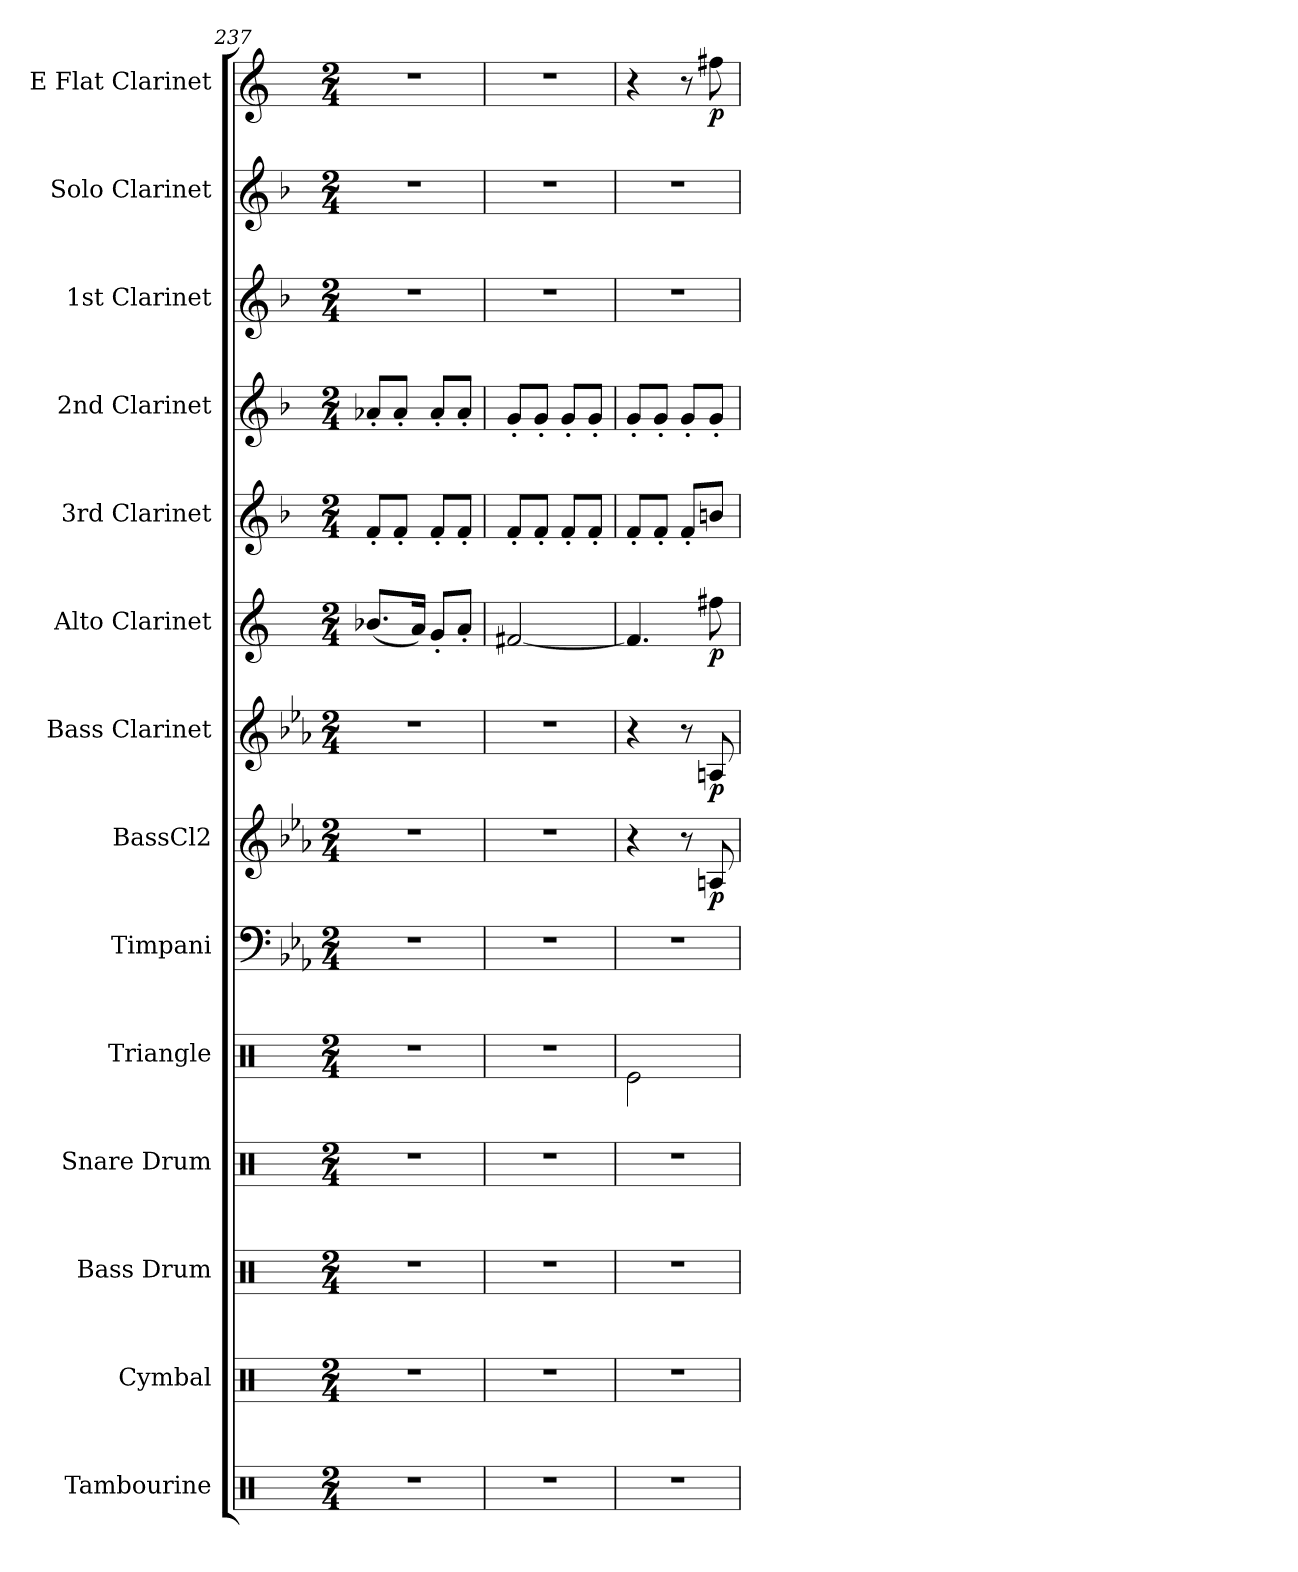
**kern	**kern	**kern	**kern	**kern	**kern	**kern	**dynam	**kern	**dynam	**kern	**dynam	**kern	**kern	**kern	**kern	**kern	**dynam
*part14	*part13	*part12	*part11	*part10	*part9	*part8	*part8	*part7	*part7	*part6	*part6	*part5	*part4	*part3	*part2	*part1	*part1
*staff14	*staff13	*staff12	*staff11	*staff10	*staff9	*staff8	*staff8	*staff7	*staff7	*staff6	*staff6	*staff5	*staff4	*staff3	*staff2	*staff1	*staff1
*I"Tambourine	*I"Cymbal	*I"Bass Drum	*I"Snare Drum	*I"Triangle	*I"Timpani	*I"BassCl2	*	*I"Bass Clarinet	*	*I"Alto Clarinet	*	*I"3rd Clarinet	*I"2nd Clarinet	*I"1st Clarinet	*I"Solo Clarinet	*I"E Flat Clarinet	*
*I'Tamb.	*I'Cym.	*I'B. Dr.	*I'Sn. Dr.	*I'Trgl.	*I'Timp.	*I'B. Cl2	*	*I'B. Cl.	*	*I'A. Cl.	*	*I'3rdCl.	*I'2nd Cl.	*I'1stCl.	*I'SoloCl.	*	*
*clefX	*clefX	*clefX	*clefX	*clefX	*clefF4	*clefG2	*	*clefG2	*	*clefG2	*	*clefG2	*clefG2	*clefG2	*clefG2	*clefG2	*
*	*	*	*	*	*	*ITrd8c14	*	*ITrd8c14	*	*ITrd5c9	*	*ITrd1c2	*ITrd1c2	*ITrd1c2	*ITrd1c2	*ITrd-2c-3	*
*k[]	*k[]	*k[]	*k[]	*k[]	*k[b-e-a-]	*k[b-e-a-]	*	*k[b-e-a-]	*	*k[b-e-a-]	*	*k[b-e-a-]	*k[b-e-a-]	*k[b-e-a-]	*k[b-e-a-]	*k[b-e-a-]	*
*M2/4	*M2/4	*M2/4	*M2/4	*M2/4	*M2/4	*M2/4	*	*M2/4	*	*M2/4	*	*M2/4	*M2/4	*M2/4	*M2/4	*M2/4	*
=237	=237	=237	=237	=237	=237	=237	=237	=237	=237	=237	=237	=237	=237	=237	=237	=237	=237
2r	2r	2r	2r	2r	2r	2r	.	2r	.	(8.d-X/L	.	8e-'/L	8g-X'/L	2r	2r	2r	.
.	.	.	.	.	.	.	.	.	.	.	.	8e-'/J	8g-'/J	.	.	.	.
.	.	.	.	.	.	.	.	.	.	16c/Jk)	.	.	.	.	.	.	.
.	.	.	.	.	.	.	.	.	.	8B-'/L	.	8e-'/L	8g-'/L	.	.	.	.
.	.	.	.	.	.	.	.	.	.	8c'/J	.	8e-'/J	8g-'/J	.	.	.	.
=238	=238	=238	=238	=238	=238	=238	=238	=238	=238	=238	=238	=238	=238	=238	=238	=238	=238
2r	2r	2r	2r	2r	2r	2r	.	2r	.	[2An/	.	8e-'/L	8f'/L	2r	2r	2r	.
.	.	.	.	.	.	.	.	.	.	.	.	8e-'/J	8f'/J	.	.	.	.
.	.	.	.	.	.	.	.	.	.	.	.	8e-'/L	8f'/L	.	.	.	.
.	.	.	.	.	.	.	.	.	.	.	.	8e-'/J	8f'/J	.	.	.	.
=239	=239	=239	=239	=239	=239	=239	=239	=239	=239	=239	=239	=239	=239	=239	=239	=239	=239
2r	2r	2r	2r	2Re\	2r	4r	.	4r	.	4.A/]	.	8e-'/L	8f'/L	2r	2r	4r	.
.	.	.	.	.	.	.	.	.	.	.	.	8e-'/J	8f'/J	.	.	.	.
.	.	.	.	.	.	8r	.	8r	.	.	.	8e-'/L	8f'/L	.	.	8r	.
!	!	!	!	!	!	!	!LO:DY:b	!	!LO:DY:b	!	!LO:DY:b	!	!	!	!	!	!LO:DY:b
.	.	.	.	.	.	8AAn/	p	8AAn/	p	8an\	p	8an/J	8f'/J	.	.	8aan\	p
=	=	=	=	=	=	=	=	=	=	=	=	=	=	=	=	=	=
*-	*-	*-	*-	*-	*-	*-	*-	*-	*-	*-	*-	*-	*-	*-	*-	*-	*-
